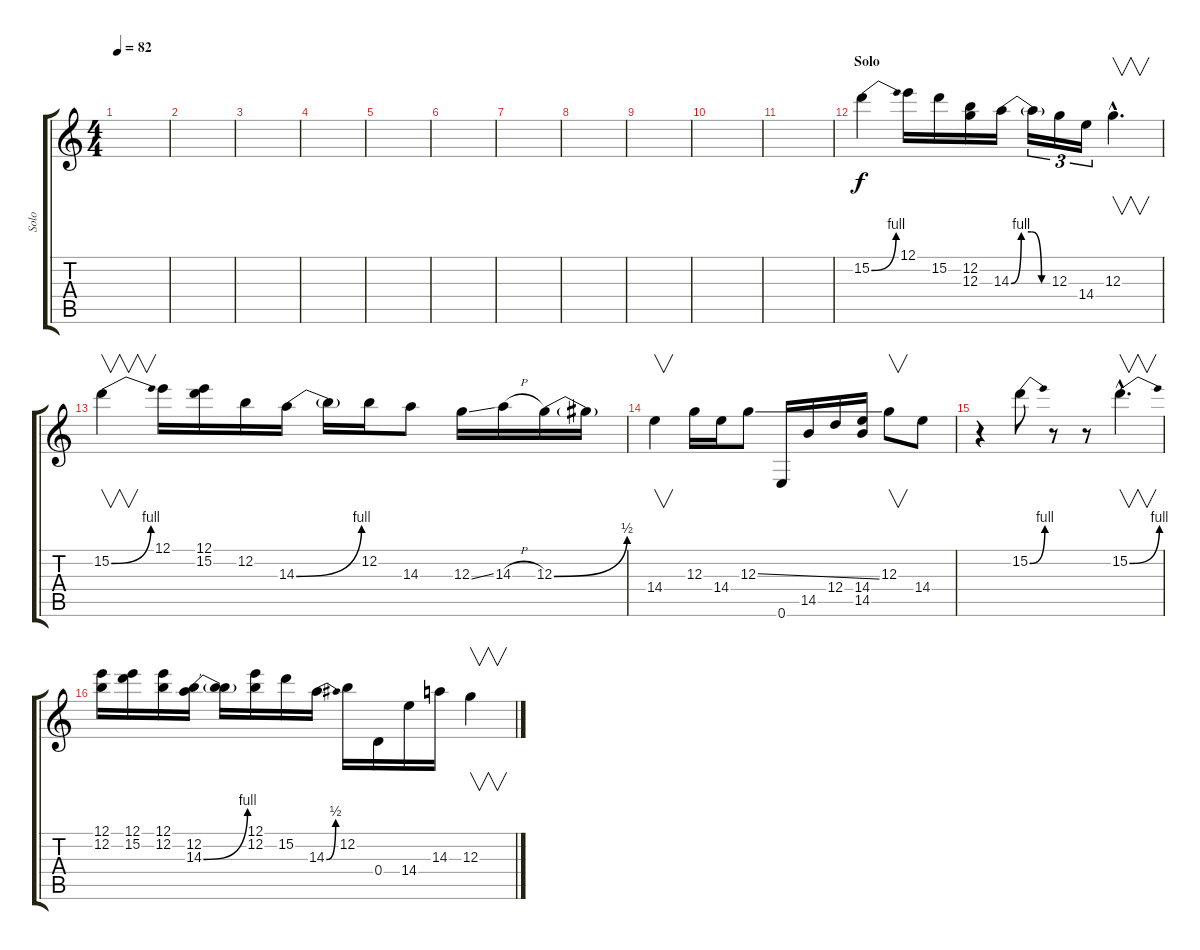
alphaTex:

\track ("Solo" "Solo") {instrument acousticguitarsteel}
\staff {score tabs}
\tuning (E4 B3 G3 D3 A2 E2) {hide}
\ts (4 4)
\tempo 82
\clef g2
\ks c
|
|
|
|
|
|
|
|
|
|
|
\section ("" "Solo")
15.2{be (bend 0 0 60 4)}.4 12.1.16 15.2.16 (12.2 12.3).16 14.3{be (custom 0 0 15 4 30 4 45 0 60 0)}.16 14.3{t}.16{tu (3 2)} 12.3.16{tu (3 2)} 14.4.16{tu (3 2)} 12.3{hac}.4{v d} |
15.2{be (bend 0 0 60 4)}.4{v} 12.1.16 (12.1 15.2).16 12.2.16 14.3{be (bend 0 0 60 4)}.16 14.3{t}.16 12.2.16 14.3.8 12.3{ss}.16 14.3{h}.16 12.3{be (bend 0 0 60 2)}.16 12.3{t}.16 |
14.4.4{v} 12.3.16 14.4.16 12.3{ss}.8 0.6.16 14.5.16 12.4.16 (14.4 14.5).16 12.3.8{v} 14.4.8 |
r.4 15.2{be (bend 0 0 60 4)}.8 r.8 r.8 15.2{be (bend 0 0 60 4) hac}.4{v d} |
(12.1 12.2).16 (12.1 15.2).16 (12.1 12.2).16 (12.2 14.3{be (bend 0 0 60 4)}).16 (12.2{t} 14.3{t}).16 (12.1 12.2).16 15.2.16 14.3{be (bend 0 0 60 2)}.16 12.2.16 0.4.16 14.4.16 14.3.16 12.3.4{v}
